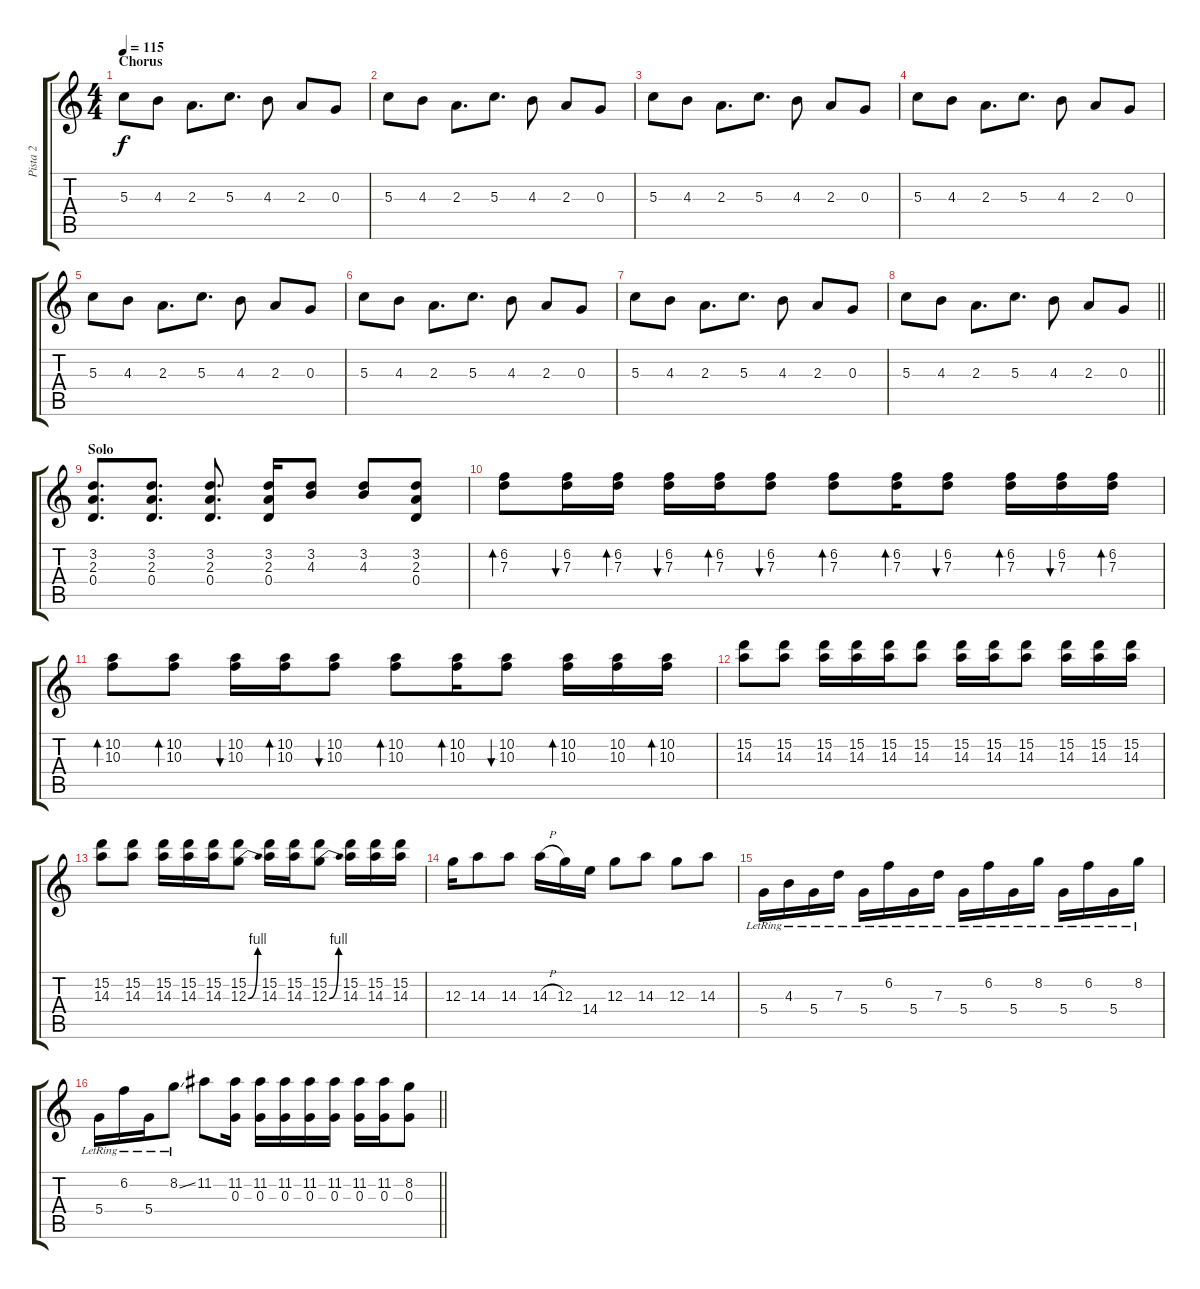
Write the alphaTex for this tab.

\track ("Pista 2" "Pista 2") {instrument distortionguitar}
\staff {score tabs}
\tuning (E4 B3 G3 D3 A2 E2) {hide}
\ts (4 4)
\section ("" "Chorus")
\tempo 115
\clef g2
\ks c
5.3.8{dy f} 4.3.8 2.3.8{d} 5.3.8{d} 4.3.8 2.3.8 0.3.8 |
5.3.8 4.3.8 2.3.8{d} 5.3.8{d} 4.3.8 2.3.8 0.3.8 |
5.3.8 4.3.8 2.3.8{d} 5.3.8{d} 4.3.8 2.3.8 0.3.8 |
5.3.8 4.3.8 2.3.8{d} 5.3.8{d} 4.3.8 2.3.8 0.3.8 |
5.3.8 4.3.8 2.3.8{d} 5.3.8{d} 4.3.8 2.3.8 0.3.8 |
5.3.8 4.3.8 2.3.8{d} 5.3.8{d} 4.3.8 2.3.8 0.3.8 |
5.3.8 4.3.8 2.3.8{d} 5.3.8{d} 4.3.8 2.3.8 0.3.8 |
\barLineRight lightlight
5.3.8 4.3.8 2.3.8{d} 5.3.8{d} 4.3.8 2.3.8 0.3.8 |
\section ("" "Solo")
(3.2 2.3 0.4).8{d} (3.2 2.3 0.4).8{d} (3.2 2.3 0.4).8{d} (3.2 2.3 0.4).16 (3.2 4.3).8 (3.2 4.3).8 (3.2 2.3 0.4).8 |
(6.2 7.3).8{bd 60} (6.2 7.3).16{bu 60} (6.2 7.3).16{bd 60} (6.2 7.3).16{bu 60} (6.2 7.3).16{bd 60} (6.2 7.3).8{bu 60} (6.2 7.3).8{bd 60} (6.2 7.3).16{bd 60} (6.2 7.3).8{bu 60} (6.2 7.3).16{bd 60} (6.2 7.3).16{bu 60} (6.2 7.3).16{bd 60} |
(10.2 10.3).8{bd 60} (10.2 10.3).8{bd 60} (10.2 10.3).16{bu 60} (10.2 10.3).16{bd 60} (10.2 10.3).8{bu 60} (10.2 10.3).8{bd 60} (10.2 10.3).16{bd 60} (10.2 10.3).8{bu 60} (10.2 10.3).16{bd 60} (10.2 10.3).16 (10.2 10.3).16{bd 60} |
(15.2 14.3).8 (15.2 14.3).8 (15.2 14.3).16 (15.2 14.3).16 (15.2 14.3).16 (15.2 14.3).8 (15.2 14.3).16 (15.2 14.3).16 (15.2 14.3).8 (15.2 14.3).16 (15.2 14.3).16 (15.2 14.3).16 |
(15.2 14.3).8 (15.2 14.3).8 (15.2 14.3).16 (15.2 14.3).16 (15.2 14.3).16 (15.2 12.3{be (bend 0 0 60 4)}).8 (15.2 14.3).16 (15.2 14.3).16 (15.2 12.3{be (bend 0 0 60 4)}).8 (15.2 14.3).16 (15.2 14.3).16 (15.2 14.3).16 |
12.3.16 14.3.8 14.3.8 14.3{h}.16 12.3.16 14.4.16 12.3.8 14.3.8 12.3.8 14.3.8 |
5.4{lr}.16 4.3{lr}.16 5.4{lr}.16 7.3{lr}.16 5.4{lr}.16 6.2{lr}.16 5.4{lr}.16 7.3{lr}.16 5.4{lr}.16 6.2{lr}.16 5.4{lr}.16 8.2{lr}.16 5.4{lr}.16 6.2{lr}.16 5.4{lr}.16 8.2{lr}.16 |
\barLineRight lightlight
5.4{lr}.16 6.2{lr}.16 5.4{lr}.16 8.2{ss lr}.8 11.2.8 (11.2 0.3).16 (11.2 0.3).16 (11.2 0.3).16 (11.2 0.3).16 (11.2 0.3).16 (11.2 0.3).16 (11.2 0.3).16 (8.2 0.3).8
